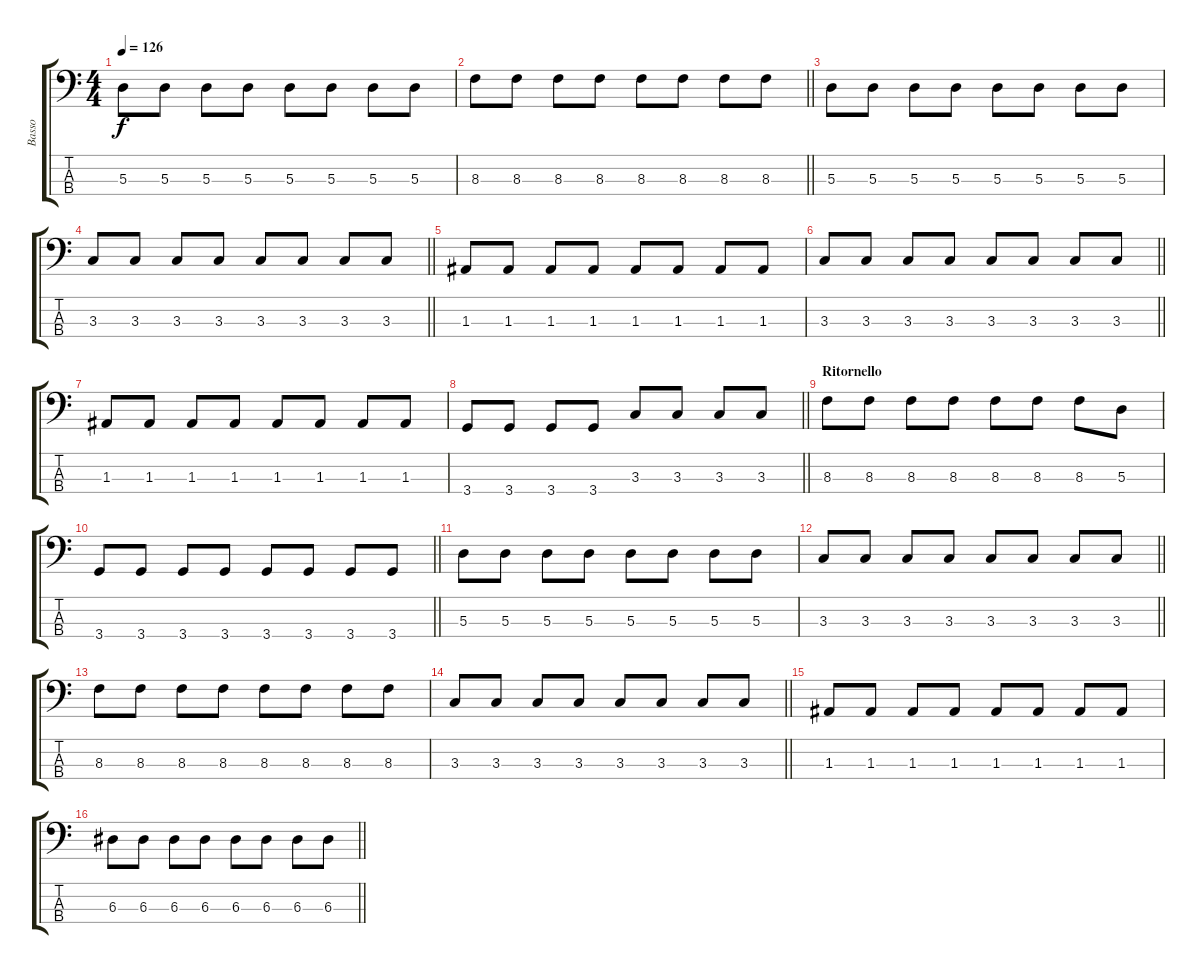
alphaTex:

\track ("Basso" "Basso") {instrument electricbassfinger}
\staff {score tabs}
\tuning (G2 D2 A1 E1) {hide}
\ts (4 4)
\tempo 126
\clef f4
\ks c
5.3.8{dy f} 5.3.8 5.3.8 5.3.8 5.3.8 5.3.8 5.3.8 5.3.8 |
\barLineRight lightlight
8.3.8 8.3.8 8.3.8 8.3.8 8.3.8 8.3.8 8.3.8 8.3.8 |
5.3.8 5.3.8 5.3.8 5.3.8 5.3.8 5.3.8 5.3.8 5.3.8 |
\barLineRight lightlight
3.3.8 3.3.8 3.3.8 3.3.8 3.3.8 3.3.8 3.3.8 3.3.8 |
1.3.8 1.3.8 1.3.8 1.3.8 1.3.8 1.3.8 1.3.8 1.3.8 |
\barLineRight lightlight
3.3.8 3.3.8 3.3.8 3.3.8 3.3.8 3.3.8 3.3.8 3.3.8 |
1.3.8 1.3.8 1.3.8 1.3.8 1.3.8 1.3.8 1.3.8 1.3.8 |
\barLineRight lightlight
3.4.8 3.4.8 3.4.8 3.4.8 3.3.8 3.3.8 3.3.8 3.3.8 |
\section ("" "Ritornello")
8.3.8 8.3.8 8.3.8 8.3.8 8.3.8 8.3.8 8.3.8 5.3.8 |
\barLineRight lightlight
3.4.8 3.4.8 3.4.8 3.4.8 3.4.8 3.4.8 3.4.8 3.4.8 |
5.3.8 5.3.8 5.3.8 5.3.8 5.3.8 5.3.8 5.3.8 5.3.8 |
\barLineRight lightlight
3.3.8 3.3.8 3.3.8 3.3.8 3.3.8 3.3.8 3.3.8 3.3.8 |
8.3.8 8.3.8 8.3.8 8.3.8 8.3.8 8.3.8 8.3.8 8.3.8 |
\barLineRight lightlight
3.3.8 3.3.8 3.3.8 3.3.8 3.3.8 3.3.8 3.3.8 3.3.8 |
1.3.8 1.3.8 1.3.8 1.3.8 1.3.8 1.3.8 1.3.8 1.3.8 |
\barLineRight lightlight
6.3.8 6.3.8 6.3.8 6.3.8 6.3.8 6.3.8 6.3.8 6.3.8
